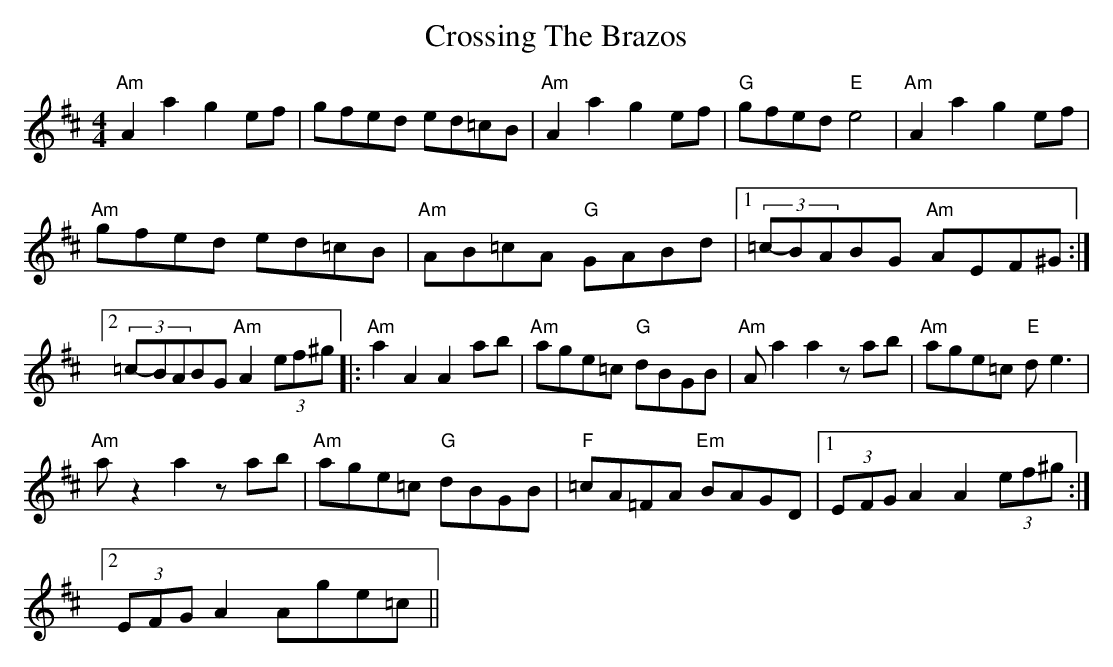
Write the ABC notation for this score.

X:1
T:Crossing The Brazos
M:4/4
L:1/4
K:D
"Am"Aa ge/2f/2|g/2f/2e/2d/2 e/2d/2=c/2B/2|"Am"Aa ge/2f/2|"G"g/2f/2e/2d/2 "E"e2\
|"Am"Aa ge/2f/2|
"Am"g/2f/2e/2d/2 e/2d/2=c/2B/2|"Am"A/2B/2=c/2A/2 "G"G/2A/2B/2d/2|\
[1(3=c/2-B/2A/2B/2G/2 "Am"A/2E/2F/2^G/2:|
[2(3=c/2-B/2A/2B/2G/2 "Am"A(3e/2f/2^g/2|:"Am"aA Aa/2b/2|\
"Am"a/2g/2e/2=c/2 "G"d/2B/2G/2B/2|"Am"A/2aaz/2a/2b/2|"Am"a/2g/2e/2=c/2 "E"d/2e3/2|
"Am"a/2zaz/2a/2b/2|"Am"a/2g/2e/2=c/2 "G"d/2B/2G/2B/2|\
"F"=c/2A/2=F/2A/2 "Em"B/2A/2G/2D/2| [1(3E/2-F/2G/2A A(3e/2f/2^g/2:|
[2(3E/2-F/2G/2A A/2g/2e/2=c/2||
